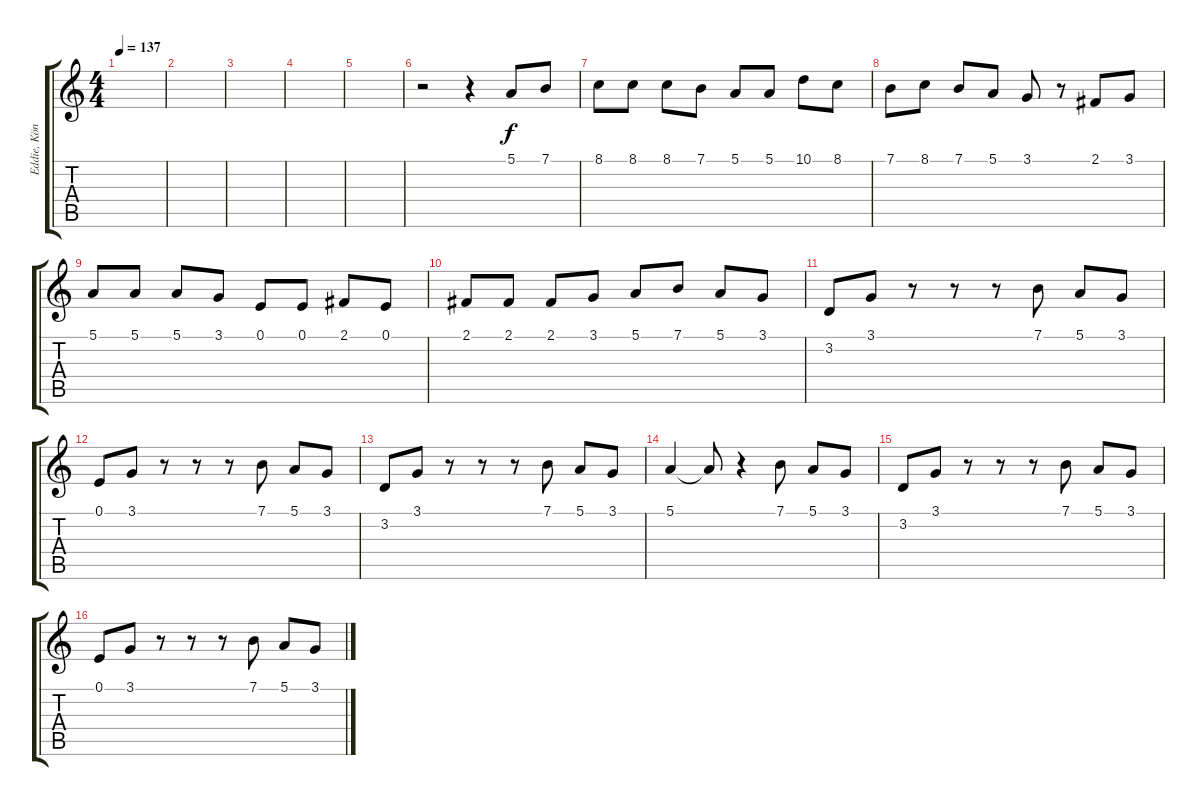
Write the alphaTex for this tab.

\track ("Eddie, Könsrollen" "Eddie, Kön") {instrument trombone}
\staff {score tabs}
\tuning (E4 B3 G3 D3 A2 E2) {hide}
\ts (4 4)
\tempo 137
\clef g2
\ks c
|
|
|
|
|
r.2 r.4 5.1.8 7.1.8 |
8.1.8 8.1.8 8.1.8 7.1.8 5.1.8 5.1.8 10.1.8 8.1.8 |
7.1.8 8.1.8 7.1.8 5.1.8 3.1.8 r.8 2.1.8 3.1.8 |
5.1.8 5.1.8 5.1.8 3.1.8 0.1.8 0.1.8 2.1.8 0.1.8 |
2.1.8 2.1.8 2.1.8 3.1.8 5.1.8 7.1.8 5.1.8 3.1.8 |
3.2.8 3.1.8 r.8 r.8 r.8 7.1.8 5.1.8 3.1.8 |
0.1.8 3.1.8 r.8 r.8 r.8 7.1.8 5.1.8 3.1.8 |
3.2.8 3.1.8 r.8 r.8 r.8 7.1.8 5.1.8 3.1.8 |
5.1.4 5.1{t}.8 r.4 7.1.8 5.1.8 3.1.8 |
3.2.8 3.1.8 r.8 r.8 r.8 7.1.8 5.1.8 3.1.8 |
0.1.8 3.1.8 r.8 r.8 r.8 7.1.8 5.1.8 3.1.8
